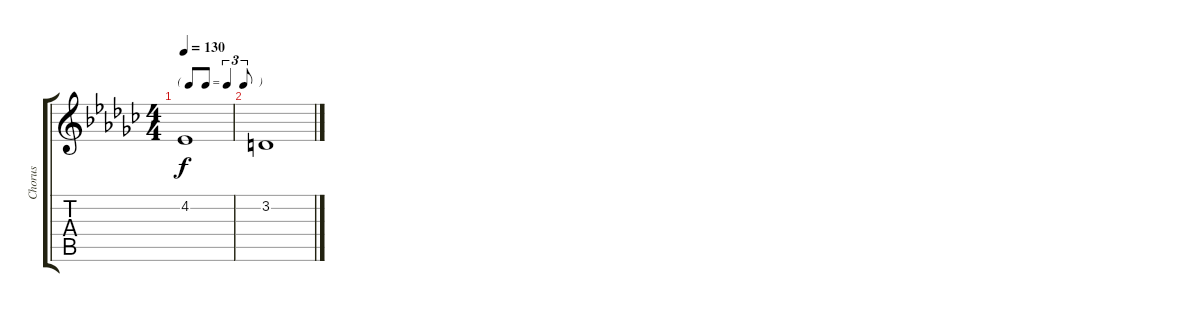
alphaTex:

\track ("Chorus" "Chorus") {instrument choiraahs}
\staff {score tabs}
\tuning (E4 B3 G3 D3 A2 E2) {hide}
\ts (4 4)
\tf triplet8th
\tempo 130
\clef g2
\ks gb
4.2.1{dy f} |
3.2.1
